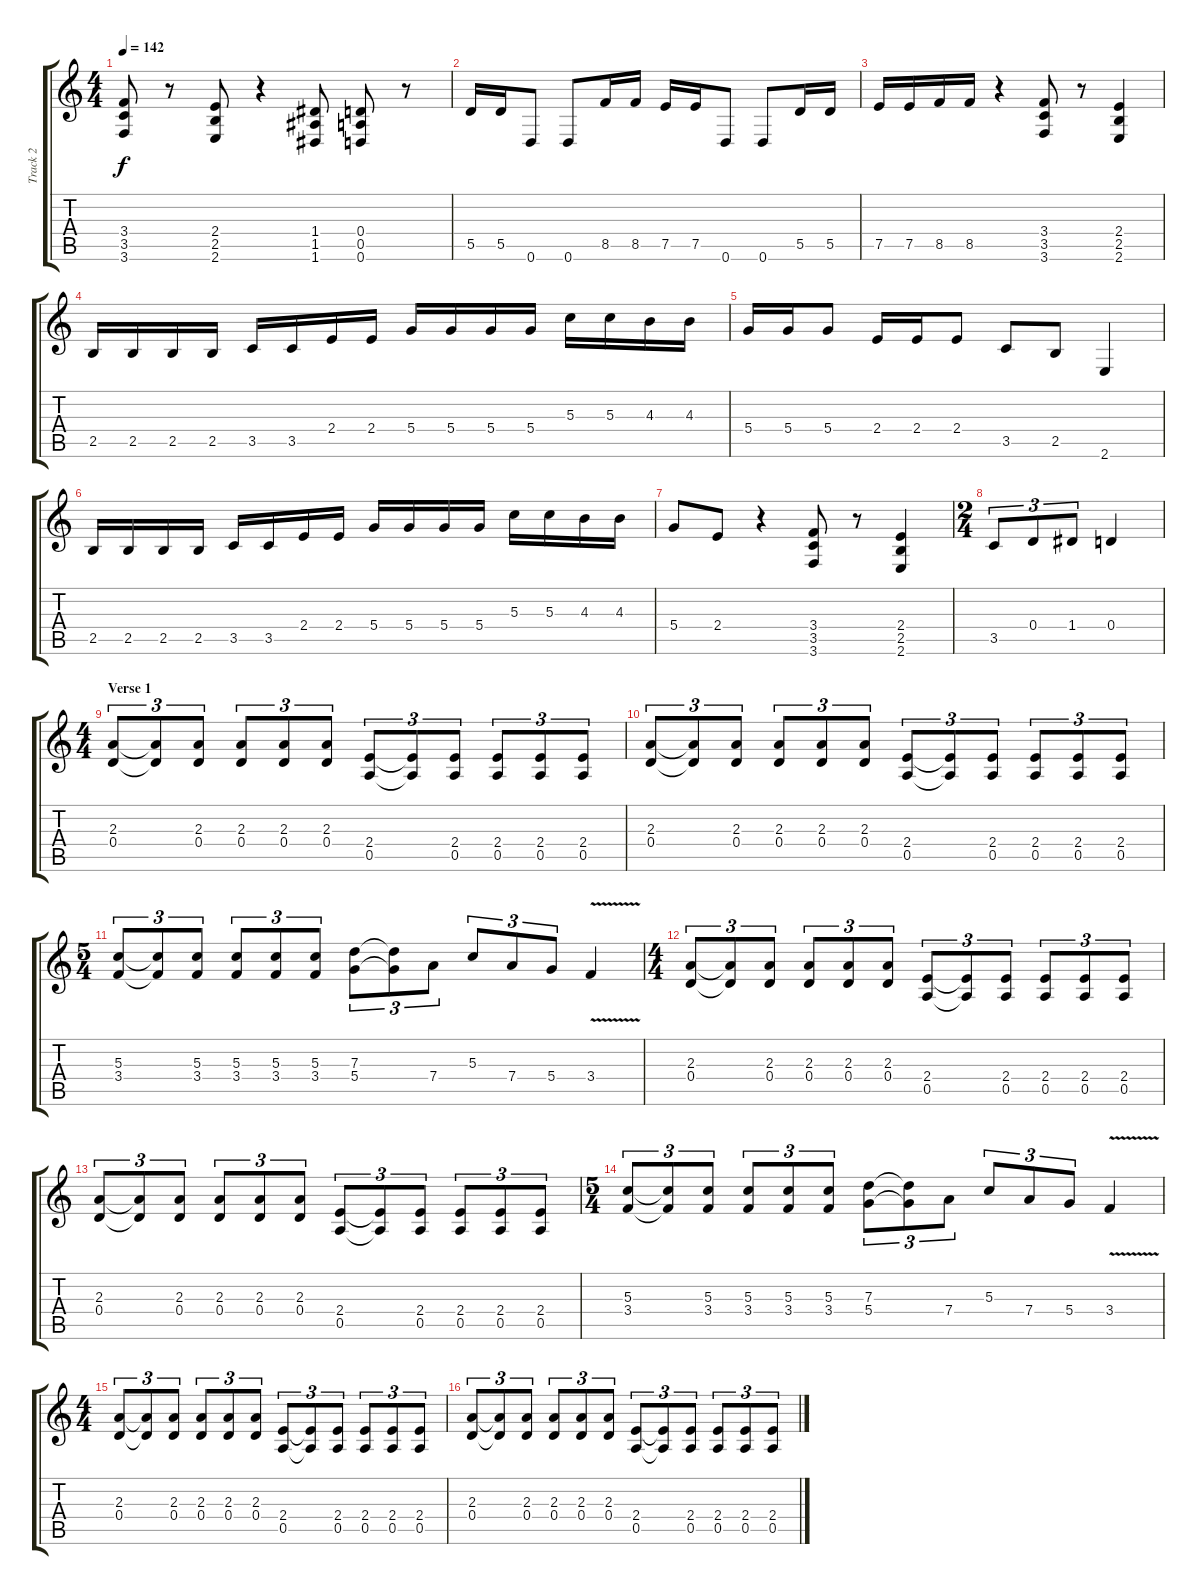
\track ("Track 2" "Track 2") {instrument distortionguitar}
\staff {score tabs}
\tuning (E4 B3 G3 D3 A2 D2) {hide}
\ts (4 4)
\tempo 142
\clef g2
\ks c
(3.4 3.5 3.6).8{dy f} r.8 (2.4 2.5 2.6).8 r.4 (1.4 1.5 1.6).8 (0.4 0.5 0.6).8 r.8 |
5.5.16 5.5.16 0.6.8 0.6.8 8.5.16 8.5.16 7.5.16 7.5.16 0.6.8 0.6.8 5.5.16 5.5.16 |
7.5.16 7.5.16 8.5.16 8.5.16 r.4 (3.4 3.5 3.6).8 r.8 (2.4 2.5 2.6).4 |
2.5.16 2.5.16 2.5.16 2.5.16 3.5.16 3.5.16 2.4.16 2.4.16 5.4.16 5.4.16 5.4.16 5.4.16 5.3.16 5.3.16 4.3.16 4.3.16 |
5.4.16 5.4.16 5.4.8 2.4.16 2.4.16 2.4.8 3.5.8 2.5.8 2.6.4 |
2.5.16 2.5.16 2.5.16 2.5.16 3.5.16 3.5.16 2.4.16 2.4.16 5.4.16 5.4.16 5.4.16 5.4.16 5.3.16 5.3.16 4.3.16 4.3.16 |
5.4.8 2.4.8 r.4 (3.4 3.5 3.6).8 r.8 (2.4 2.5 2.6).4 |
\ts (2 4)
3.5.8{tu (3 2)} 0.4.8{tu (3 2)} 1.4.8{tu (3 2)} 0.4.4 |
\ts (4 4)
\section ("" "Verse 1")
(2.3 0.4).8{tu (3 2)} (2.3{t} 0.4{t}).8{tu (3 2)} (2.3 0.4).8{tu (3 2)} (2.3 0.4).8{tu (3 2)} (2.3 0.4).8{tu (3 2)} (2.3 0.4).8{tu (3 2)} (2.4 0.5).8{tu (3 2)} (2.4{t} 0.5{t}).8{tu (3 2)} (2.4 0.5).8{tu (3 2)} (2.4 0.5).8{tu (3 2)} (2.4 0.5).8{tu (3 2)} (2.4 0.5).8{tu (3 2)} |
(2.3 0.4).8{tu (3 2)} (2.3{t} 0.4{t}).8{tu (3 2)} (2.3 0.4).8{tu (3 2)} (2.3 0.4).8{tu (3 2)} (2.3 0.4).8{tu (3 2)} (2.3 0.4).8{tu (3 2)} (2.4 0.5).8{tu (3 2)} (2.4{t} 0.5{t}).8{tu (3 2)} (2.4 0.5).8{tu (3 2)} (2.4 0.5).8{tu (3 2)} (2.4 0.5).8{tu (3 2)} (2.4 0.5).8{tu (3 2)} |
\ts (5 4)
(5.3 3.4).8{tu (3 2)} (5.3{t} 3.4{t}).8{tu (3 2)} (5.3 3.4).8{tu (3 2)} (5.3 3.4).8{tu (3 2)} (5.3 3.4).8{tu (3 2)} (5.3 3.4).8{tu (3 2)} (7.3 5.4).8{tu (3 2)} (7.3{t} 5.4{t}).8{tu (3 2)} 7.4.8{tu (3 2)} 5.3.8{tu (3 2)} 7.4.8{tu (3 2)} 5.4.8{tu (3 2)} 3.4{v}.4 |
\ts (4 4)
(2.3 0.4).8{tu (3 2)} (2.3{t} 0.4{t}).8{tu (3 2)} (2.3 0.4).8{tu (3 2)} (2.3 0.4).8{tu (3 2)} (2.3 0.4).8{tu (3 2)} (2.3 0.4).8{tu (3 2)} (2.4 0.5).8{tu (3 2)} (2.4{t} 0.5{t}).8{tu (3 2)} (2.4 0.5).8{tu (3 2)} (2.4 0.5).8{tu (3 2)} (2.4 0.5).8{tu (3 2)} (2.4 0.5).8{tu (3 2)} |
(2.3 0.4).8{tu (3 2)} (2.3{t} 0.4{t}).8{tu (3 2)} (2.3 0.4).8{tu (3 2)} (2.3 0.4).8{tu (3 2)} (2.3 0.4).8{tu (3 2)} (2.3 0.4).8{tu (3 2)} (2.4 0.5).8{tu (3 2)} (2.4{t} 0.5{t}).8{tu (3 2)} (2.4 0.5).8{tu (3 2)} (2.4 0.5).8{tu (3 2)} (2.4 0.5).8{tu (3 2)} (2.4 0.5).8{tu (3 2)} |
\ts (5 4)
(5.3 3.4).8{tu (3 2)} (5.3{t} 3.4{t}).8{tu (3 2)} (5.3 3.4).8{tu (3 2)} (5.3 3.4).8{tu (3 2)} (5.3 3.4).8{tu (3 2)} (5.3 3.4).8{tu (3 2)} (7.3 5.4).8{tu (3 2)} (7.3{t} 5.4{t}).8{tu (3 2)} 7.4.8{tu (3 2)} 5.3.8{tu (3 2)} 7.4.8{tu (3 2)} 5.4.8{tu (3 2)} 3.4{v}.4 |
\ts (4 4)
(2.3 0.4).8{tu (3 2)} (2.3{t} 0.4{t}).8{tu (3 2)} (2.3 0.4).8{tu (3 2)} (2.3 0.4).8{tu (3 2)} (2.3 0.4).8{tu (3 2)} (2.3 0.4).8{tu (3 2)} (2.4 0.5).8{tu (3 2)} (2.4{t} 0.5{t}).8{tu (3 2)} (2.4 0.5).8{tu (3 2)} (2.4 0.5).8{tu (3 2)} (2.4 0.5).8{tu (3 2)} (2.4 0.5).8{tu (3 2)} |
(2.3 0.4).8{tu (3 2)} (2.3{t} 0.4{t}).8{tu (3 2)} (2.3 0.4).8{tu (3 2)} (2.3 0.4).8{tu (3 2)} (2.3 0.4).8{tu (3 2)} (2.3 0.4).8{tu (3 2)} (2.4 0.5).8{tu (3 2)} (2.4{t} 0.5{t}).8{tu (3 2)} (2.4 0.5).8{tu (3 2)} (2.4 0.5).8{tu (3 2)} (2.4 0.5).8{tu (3 2)} (2.4 0.5).8{tu (3 2)}
